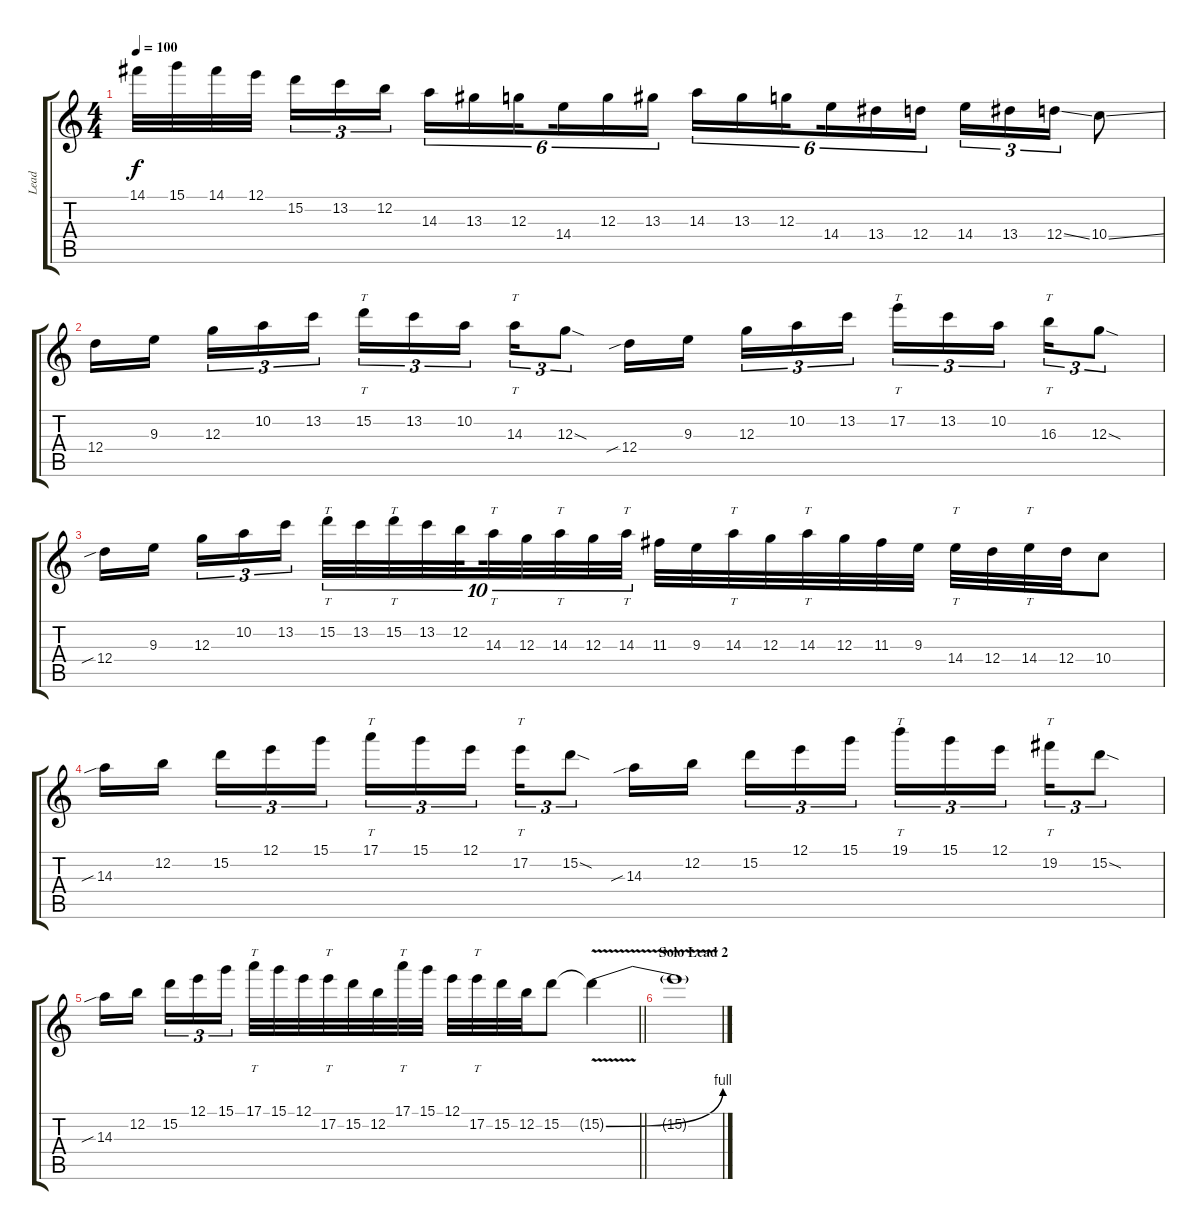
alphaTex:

\track ("Lead" "Lead") {instrument overdrivenguitar}
\staff {score tabs}
\tuning (E4 B3 G3 D3 A2 E2) {hide}
\ts (4 4)
\tempo 100
\clef g2
\ks c
14.1.32{dy f} 15.1.32 14.1.32 12.1.32{beam splitsecondary} 15.2.16{tu (3 2)} 13.2.16{tu (3 2)} 12.2.16{tu (3 2)} 14.3.16{tu (6 4)} 13.3.16{tu (6 4)} 12.3.16{tu (6 4) beam splitsecondary} 14.4.16{tu (6 4)} 12.3.16{tu (6 4)} 13.3.16{tu (6 4)} 14.3.16{tu (6 4)} 13.3.16{tu (6 4)} 12.3.16{tu (6 4) beam splitsecondary} 14.4.16{tu (6 4)} 13.4.16{tu (6 4)} 12.4.16{tu (6 4)} 14.4.16{tu (3 2)} 13.4.16{tu (3 2)} 12.4{ss}.16{tu (3 2)} 10.4{ss}.8 |
12.4.16 9.3.16{beam splitsecondary} 12.3.16{tu (3 2)} 10.2.16{tu (3 2)} 13.2.16{tu (3 2)} 15.2.16{tt tu (3 2)} 13.2.16{tu (3 2)} 10.2.16{tu (3 2) beam splitsecondary} 14.3.16{tt tu (3 2)} 12.3{sod}.8{tu (3 2)} 12.4{sib}.16 9.3.16{beam splitsecondary} 12.3.16{tu (3 2)} 10.2.16{tu (3 2)} 13.2.16{tu (3 2)} 17.2.16{tt tu (3 2)} 13.2.16{tu (3 2)} 10.2.16{tu (3 2) beam splitsecondary} 16.3.16{tt tu (3 2)} 12.3{sod}.8{tu (3 2)} |
12.4{sib}.16 9.3.16{beam splitsecondary} 12.3.16{tu (3 2)} 10.2.16{tu (3 2)} 13.2.16{tu (3 2)} 15.2.32{tt tu (10 8)} 13.2.32{tu (10 8)} 15.2.32{tt tu (10 8)} 13.2.32{tu (10 8)} 12.2.32{tu (10 8) beam splitsecondary} 14.3.32{tt tu (10 8)} 12.3.32{tu (10 8)} 14.3.32{tt tu (10 8)} 12.3.32{tu (10 8)} 14.3.32{tt tu (10 8)} 11.3.32 9.3.32 14.3.32{tt} 12.3.32 14.3.32{tt} 12.3.32 11.3.32 9.3.32 14.4.32{tt} 12.4.32 14.4.32{tt} 12.4.32 10.4.8 |
14.3{sib}.16 12.2.16{beam splitsecondary} 15.2.16{tu (3 2)} 12.1.16{tu (3 2)} 15.1.16{tu (3 2)} 17.1.16{tt tu (3 2)} 15.1.16{tu (3 2)} 12.1.16{tu (3 2) beam splitsecondary} 17.2.16{tt tu (3 2)} 15.2{sod}.8{tu (3 2)} 14.3{sib}.16 12.2.16{beam splitsecondary} 15.2.16{tu (3 2)} 12.1.16{tu (3 2)} 15.1.16{tu (3 2)} 19.1.16{tt tu (3 2)} 15.1.16{tu (3 2)} 12.1.16{tu (3 2) beam splitsecondary} 19.2.16{tt tu (3 2)} 15.2{sod}.8{tu (3 2)} |
\barLineRight lightlight
14.3{sib}.16 12.2.16{beam splitsecondary} 15.2.16{tu (3 2)} 12.1.16{tu (3 2)} 15.1.16{tu (3 2)} 17.1.32{tt} 15.1.32 12.1.32 17.2.32{tt} 15.2.32 12.2.32 17.1.32{tt} 15.1.32 12.1.32 17.2.32{tt} 15.2.32 12.2.32 15.2.8 15.2{be (bend 0 0 60 4) v t}.4 |
\section ("" "Solo Lead 2")
15.2{t}.1
